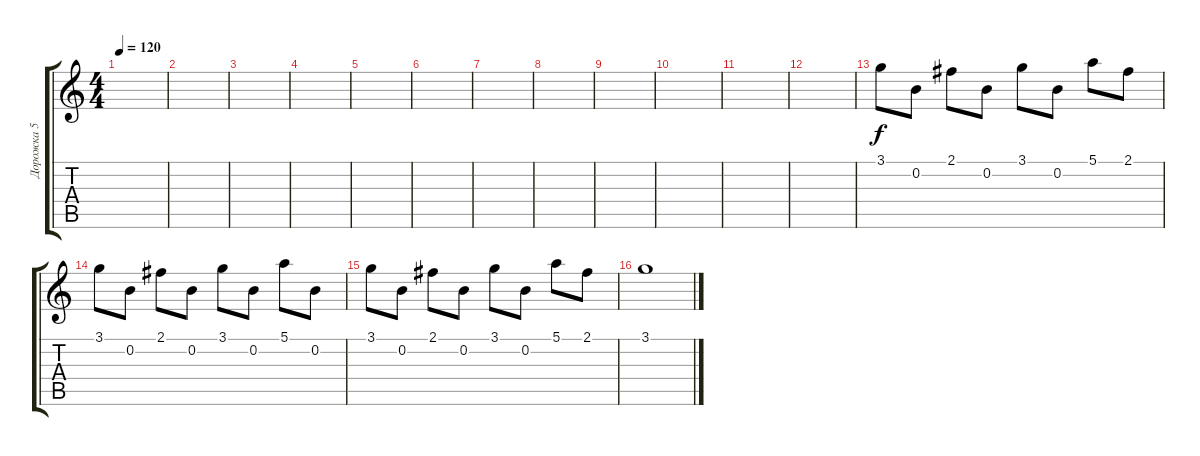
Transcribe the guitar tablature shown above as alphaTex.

\track ("Дорожка 5" "Дорожка 5") {instrument electricguitarjazz}
\staff {score tabs}
\tuning (E4 B3 G3 D3 A2 E2) {hide}
\ts (4 4)
\tempo 120
\clef g2
\ks c
|
|
|
|
|
|
|
|
|
|
|
|
3.1.8 0.2.8 2.1.8 0.2.8 3.1.8 0.2.8 5.1.8 2.1.8 |
3.1.8 0.2.8 2.1.8 0.2.8 3.1.8 0.2.8 5.1.8 0.2.8 |
3.1.8 0.2.8 2.1.8 0.2.8 3.1.8 0.2.8 5.1.8 2.1.8 |
3.1.1
